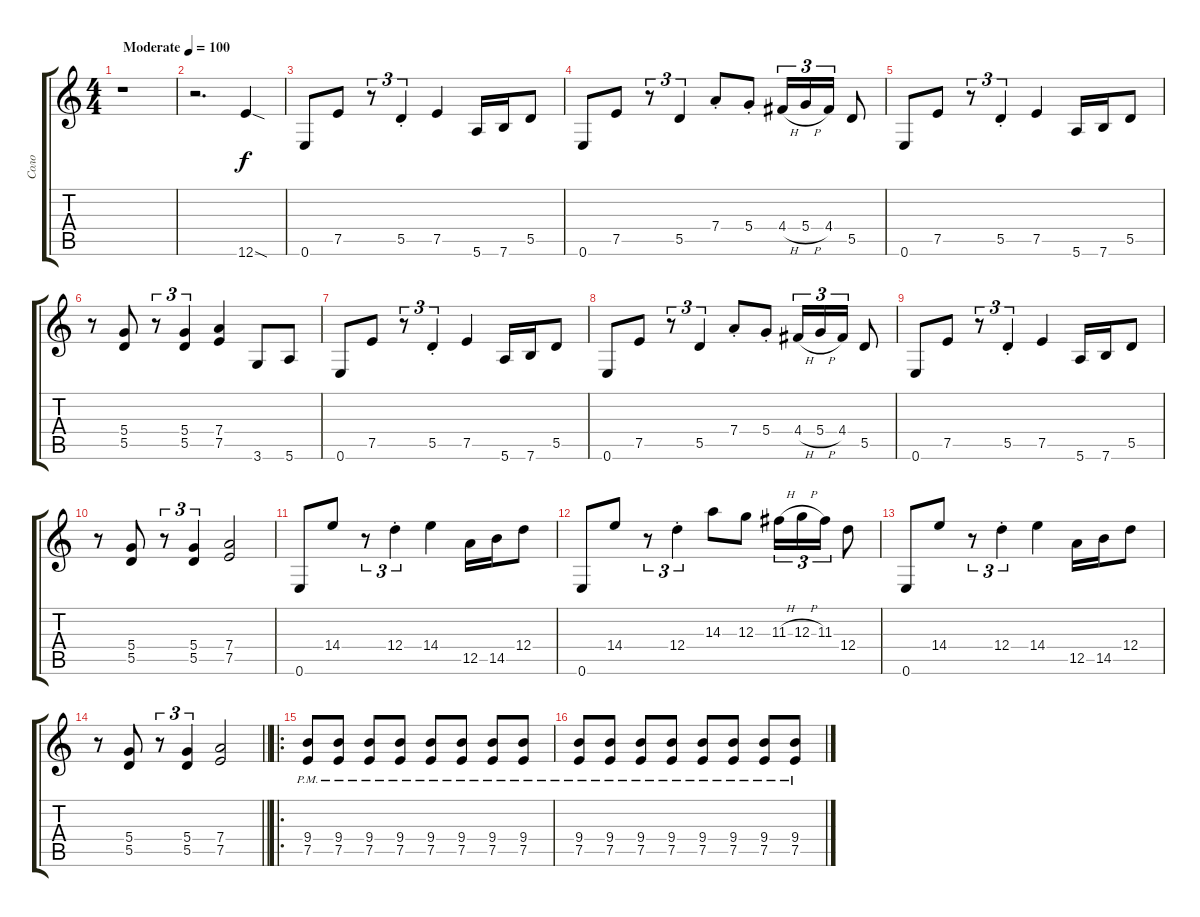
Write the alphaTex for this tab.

\track ("Соло" "Соло") {instrument distortionguitar}
\staff {score tabs}
\tuning (E4 B3 G3 D3 A2 E2) {hide}
\ts (4 4)
\tempo (100 "Moderate")
\clef g2
\ks c
r.1{dy f instrument distortionguitar} |
r.2{d} 12.6{sod}.4 |
0.6.8 7.5.8 r.8{tu (3 2)} 5.5{st}.4{tu (3 2)} 7.5.4 5.6.16 7.6.16 5.5.8 |
0.6.8 7.5.8 r.8{tu (3 2)} 5.5.4{tu (3 2)} 7.4{st}.8 5.4{st}.8 4.4{h}.16{tu (3 2)} 5.4{h}.16{tu (3 2)} 4.4.16{tu (3 2)} 5.5.8 |
0.6.8 7.5.8 r.8{tu (3 2)} 5.5{st}.4{tu (3 2)} 7.5.4 5.6.16 7.6.16 5.5.8 |
r.8 (5.4 5.5).8 r.8{tu (3 2)} (5.4 5.5).4{tu (3 2)} (7.4 7.5).4 3.6.8 5.6.8 |
0.6.8 7.5.8 r.8{tu (3 2)} 5.5{st}.4{tu (3 2)} 7.5.4 5.6.16 7.6.16 5.5.8 |
0.6.8 7.5.8 r.8{tu (3 2)} 5.5.4{tu (3 2)} 7.4{st}.8 5.4{st}.8 4.4{h}.16{tu (3 2)} 5.4{h}.16{tu (3 2)} 4.4.16{tu (3 2)} 5.5.8 |
0.6.8 7.5.8 r.8{tu (3 2)} 5.5{st}.4{tu (3 2)} 7.5.4 5.6.16 7.6.16 5.5.8 |
r.8 (5.4 5.5).8 r.8{tu (3 2)} (5.4 5.5).4{tu (3 2)} (7.4 7.5).2 |
0.6.8 14.4.8 r.8{tu (3 2)} 12.4{st}.4{tu (3 2)} 14.4.4 12.5.16 14.5.16 12.4.8 |
0.6.8 14.4.8 r.8{tu (3 2)} 12.4{st}.4{tu (3 2)} 14.3.8 12.3.8 11.3{h}.16{tu (3 2)} 12.3{h}.16{tu (3 2)} 11.3.16{tu (3 2)} 12.4.8 |
0.6.8 14.4.8 r.8{tu (3 2)} 12.4{st}.4{tu (3 2)} 14.4.4 12.5.16 14.5.16 12.4.8 |
\barLineRight lightlight
r.8 (5.4 5.5).8 r.8{tu (3 2)} (5.4 5.5).4{tu (3 2)} (7.4 7.5).2 |
\ro
(9.4{pm} 7.5{pm}).8 (9.4{pm} 7.5{pm}).8 (9.4{pm} 7.5{pm}).8 (9.4{pm} 7.5{pm}).8 (9.4{pm} 7.5{pm}).8 (9.4{pm} 7.5{pm}).8 (9.4{pm} 7.5{pm}).8 (9.4{pm} 7.5{pm}).8 |
(9.4{pm} 7.5{pm}).8 (9.4{pm} 7.5{pm}).8 (9.4{pm} 7.5{pm}).8 (9.4{pm} 7.5{pm}).8 (9.4{pm} 7.5{pm}).8 (9.4{pm} 7.5{pm}).8 (9.4{pm} 7.5{pm}).8 (9.4{pm} 7.5{pm}).8
